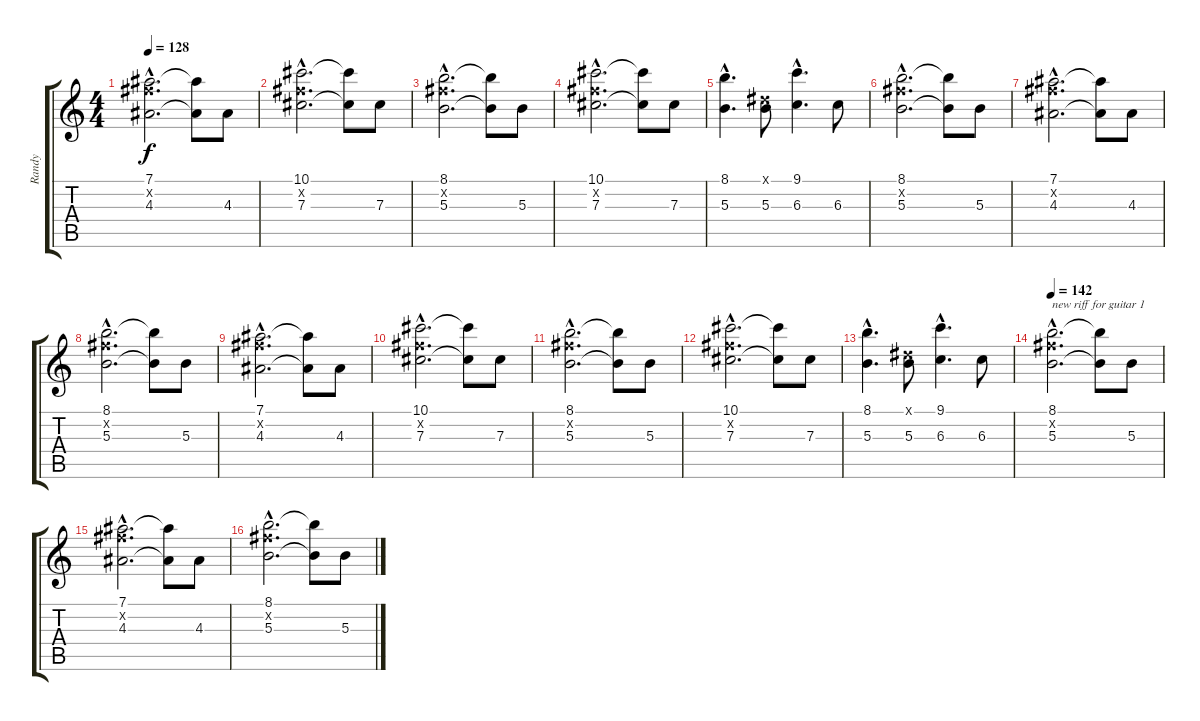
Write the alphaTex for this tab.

\track ("Randy" "Randy") {instrument distortionguitar}
\staff {score tabs}
\tuning (Eb4 Bb3 Gb3 Db3 Ab2 Eb2) {hide}
\ts (4 4)
\tempo 128
\clef g2
\ks c
(7.1{hac} 8.2{hac x} 4.3{hac}).2{d dy f} (7.1{t} 4.3{t}).8 4.3.8 |
(10.1{hac} 8.2{hac x} 7.3{hac}).2{d} (10.1{t} 7.3{t}).8 7.3.8 |
(8.1{hac} 8.2{hac x} 5.3{hac}).2{d} (8.1{t} 5.3{t}).8 5.3.8 |
(10.1{hac} 8.2{hac x} 7.3{hac}).2{d} (10.1{t} 7.3{t}).8 7.3.8 |
(8.1{hac} 5.3{hac}).4{d} (0.1{x} 5.3).8 (9.1{hac} 6.3{hac}).4{d} 6.3.8 |
(8.1{hac} 8.2{hac x} 5.3{hac}).2{d} (8.1{t} 5.3{t}).8 5.3.8 |
(7.1{hac} 8.2{hac x} 4.3{hac}).2{d} (7.1{t} 4.3{t}).8 4.3.8 |
(8.1{hac} 8.2{hac x} 5.3{hac}).2{d} (8.1{t} 5.3{t}).8 5.3.8 |
(7.1{hac} 8.2{hac x} 4.3{hac}).2{d} (7.1{t} 4.3{t}).8 4.3.8 |
(10.1{hac} 8.2{hac x} 7.3{hac}).2{d} (10.1{t} 7.3{t}).8 7.3.8 |
(8.1{hac} 8.2{hac x} 5.3{hac}).2{d} (8.1{t} 5.3{t}).8 5.3.8 |
(10.1{hac} 8.2{hac x} 7.3{hac}).2{d} (10.1{t} 7.3{t}).8 7.3.8 |
(8.1{hac} 5.3{hac}).4{d} (0.1{x} 5.3).8 (9.1{hac} 6.3{hac}).4{d} 6.3.8 |
\tempo 142
(8.1{hac} 8.2{hac x} 5.3{hac}).2{d txt "new riff for guitar 1"} (8.1{t} 5.3{t}).8 5.3.8 |
(7.1{hac} 8.2{hac x} 4.3{hac}).2{d} (7.1{t} 4.3{t}).8 4.3.8 |
(8.1{hac} 8.2{hac x} 5.3{hac}).2{d} (8.1{t} 5.3{t}).8 5.3.8
